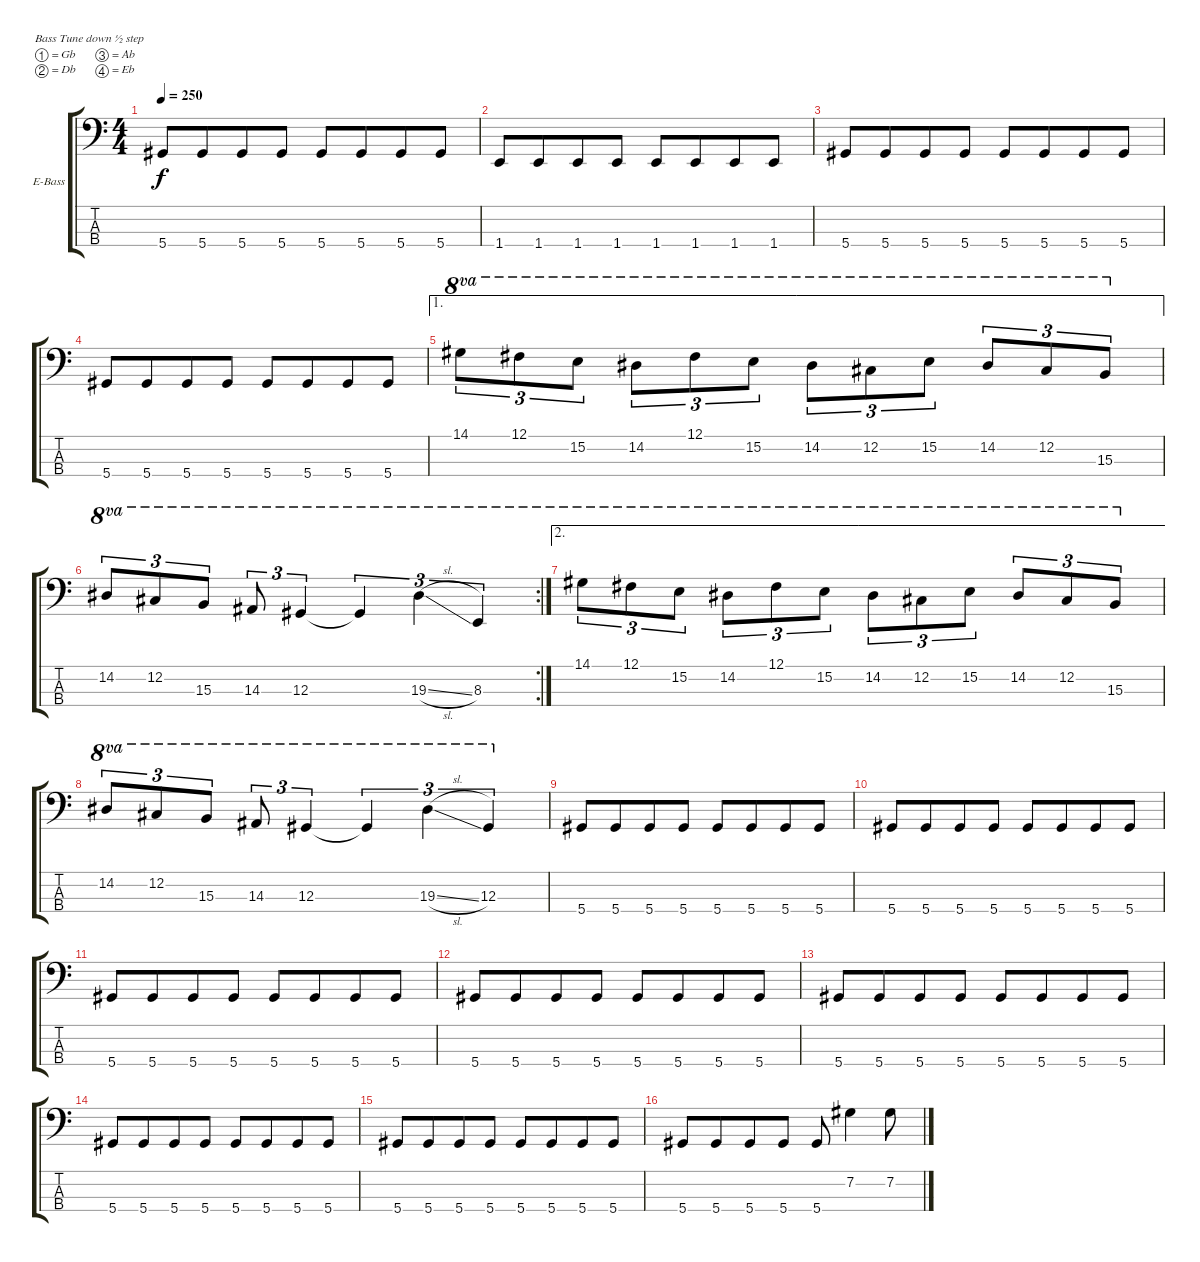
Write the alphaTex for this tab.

\bracketExtendMode groupsimilarinstruments
\firstSystemTrackNameOrientation horizontal
\otherSystemsTrackNameOrientation horizontal
\track ("Basszusgitár (Barry Dunaway)" "E-Bass") {instrument electricbassfinger}
\staff {score tabs}
\tuning (Gb2 Db2 Ab1 Eb1)
\ts (4 4)
\tempo 250
\clef f4
\ks c
5.4.8{dy f} 5.4.8{beam merge} 5.4.8 5.4.8{beam split} 5.4.8 5.4.8{beam merge} 5.4.8 5.4.8 |
1.4.8 1.4.8{beam merge} 1.4.8 1.4.8 1.4.8 1.4.8{beam merge} 1.4.8 1.4.8 |
5.4.8 5.4.8{beam merge} 5.4.8 5.4.8{beam split} 5.4.8 5.4.8{beam merge} 5.4.8 5.4.8 |
5.4.8 5.4.8{beam merge} 5.4.8 5.4.8{beam split} 5.4.8 5.4.8{beam merge} 5.4.8 5.4.8 |
\ae 1
14.1.8{tu (3 2) ot 8va} 12.1.8{tu (3 2) ot 8va} 15.2.8{tu (3 2) ot 8va} 14.2.8{tu (3 2) ot 8va} 12.1.8{tu (3 2) ot 8va} 15.2.8{tu (3 2) ot 8va} 14.2.8{tu (3 2) ot 8va} 12.2.8{tu (3 2) ot 8va} 15.2.8{tu (3 2) ot 8va} 14.2.8{tu (3 2) ot 8va} 12.2.8{tu (3 2) ot 8va} 15.3.8{tu (3 2) ot 8va} |
\rc 2
14.2.8{tu (3 2) ot 8va} 12.2.8{tu (3 2) ot 8va} 15.3.8{tu (3 2) ot 8va} 14.3.8{tu (3 2) ot 8va} 12.3.4{tu (3 2) ot 8va} 12.3{t}.4{tu (3 2) ot 8va} 19.3{sl}.4{tu (3 2) ot 8va} 8.3.4{tu (3 2) ot 8va} |
\ae 2
14.1.8{tu (3 2) ot 8va} 12.1.8{tu (3 2) ot 8va} 15.2.8{tu (3 2) ot 8va} 14.2.8{tu (3 2) ot 8va} 12.1.8{tu (3 2) ot 8va} 15.2.8{tu (3 2) ot 8va} 14.2.8{tu (3 2) ot 8va} 12.2.8{tu (3 2) ot 8va} 15.2.8{tu (3 2) ot 8va} 14.2.8{tu (3 2) ot 8va} 12.2.8{tu (3 2) ot 8va} 15.3.8{tu (3 2) ot 8va} |
14.2.8{tu (3 2) ot 8va} 12.2.8{tu (3 2) ot 8va} 15.3.8{tu (3 2) ot 8va} 14.3.8{tu (3 2) ot 8va} 12.3.4{tu (3 2) ot 8va} 12.3{t}.4{tu (3 2) ot 8va} 19.3{sl}.4{tu (3 2) ot 8va} 12.3.4{tu (3 2) ot 8va} |
5.4.8 5.4.8{beam merge} 5.4.8 5.4.8{beam split} 5.4.8 5.4.8{beam merge} 5.4.8 5.4.8 |
5.4.8 5.4.8{beam merge} 5.4.8 5.4.8{beam split} 5.4.8 5.4.8{beam merge} 5.4.8 5.4.8 |
5.4.8 5.4.8{beam merge} 5.4.8 5.4.8{beam split} 5.4.8 5.4.8{beam merge} 5.4.8 5.4.8 |
5.4.8 5.4.8{beam merge} 5.4.8 5.4.8{beam split} 5.4.8 5.4.8{beam merge} 5.4.8 5.4.8 |
5.4.8 5.4.8{beam merge} 5.4.8 5.4.8{beam split} 5.4.8 5.4.8{beam merge} 5.4.8 5.4.8 |
5.4.8 5.4.8{beam merge} 5.4.8 5.4.8{beam split} 5.4.8 5.4.8{beam merge} 5.4.8 5.4.8 |
5.4.8 5.4.8{beam merge} 5.4.8 5.4.8{beam split} 5.4.8 5.4.8{beam merge} 5.4.8 5.4.8 |
5.4.8 5.4.8{beam merge} 5.4.8 5.4.8{beam split} 5.4.8 7.2.4 7.2.8
